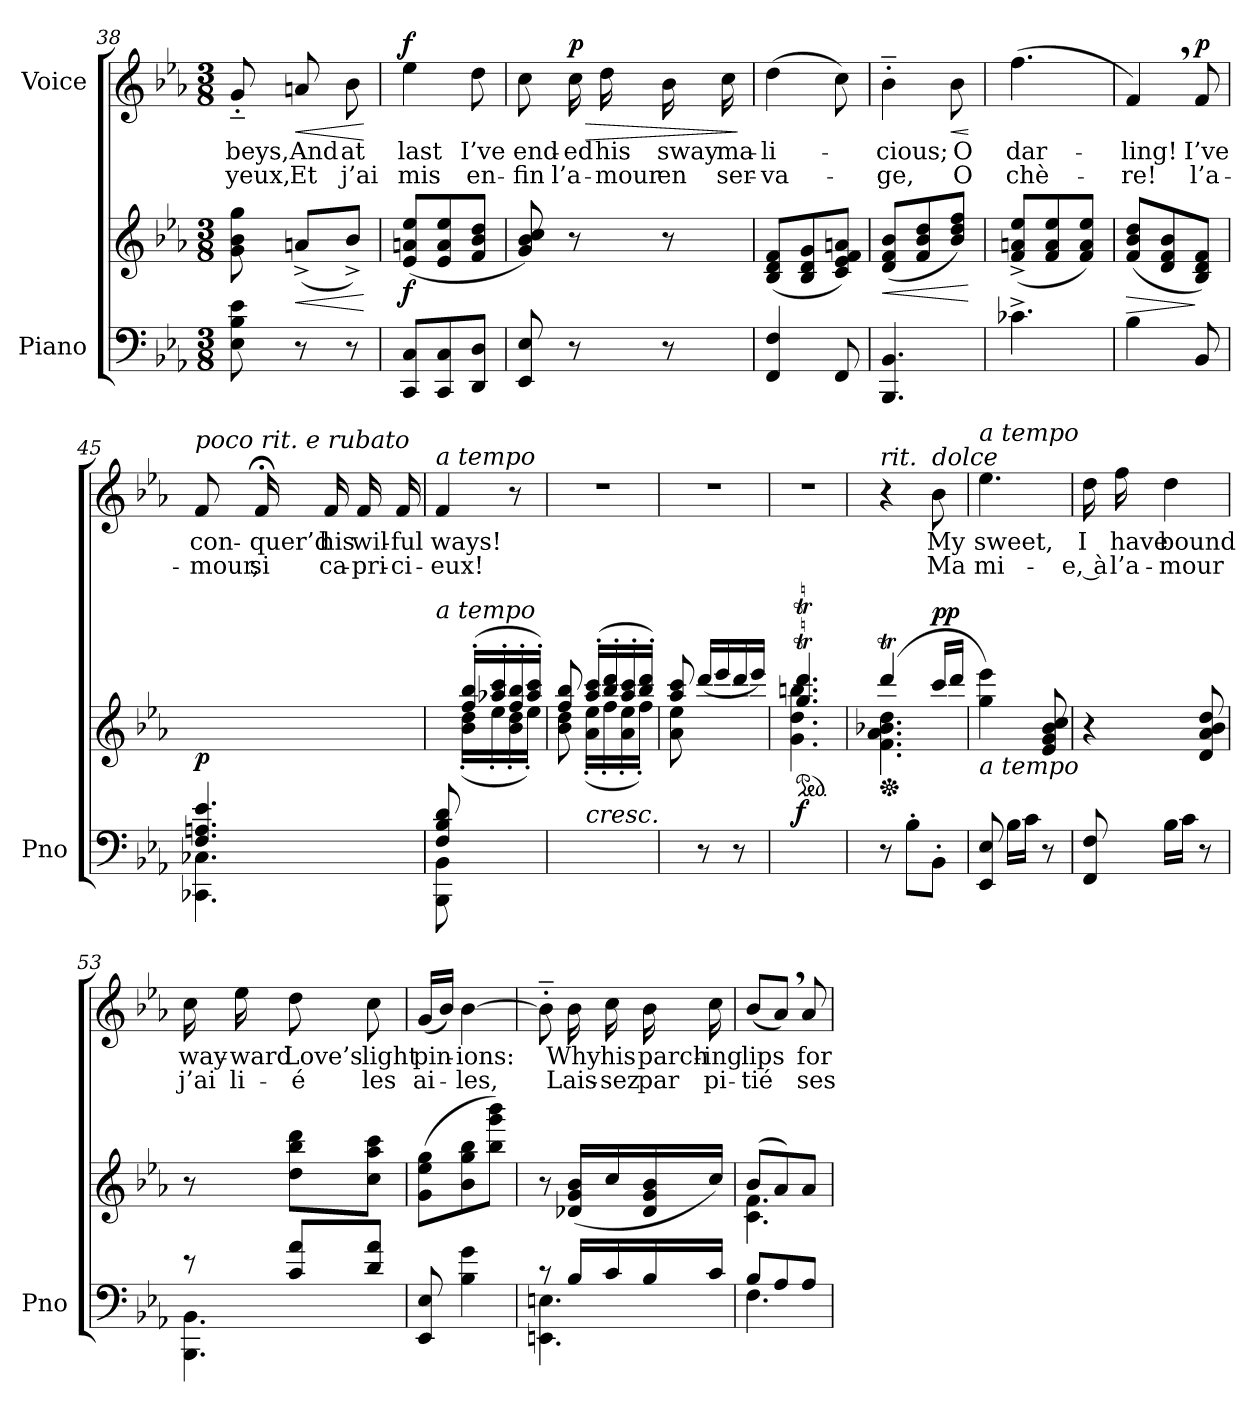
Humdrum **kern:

**kern	**kern	**dynam	**kern	**text	**text	**dynam
*part2	*part2	*part2	*part1	*part1	*part1	*part1
*staff3	*staff2	*staff2/3	*staff1	*staff1	*staff1	*staff1
*I"Piano	*	*	*I"Voice	*	*	*
*I'Pno	*	*	*	*	*	*
*clefF4	*clefG2	*	*clefG2	*	*	*
*k[b-e-a-]	*k[b-e-a-]	*	*k[b-e-a-]	*	*	*
*M3/8	*M3/8	*	*M3/8	*	*	*
=38	=38	=38	=38	=38	=38	=38
!	!	!	!	!LO:LY:b	!LO:LY:b	!
8E-\ 8B-\ 8e-\	8g\ 8b-\ 8gg\	.	8g'~/	-beys,	yeux,	.
!	!	!LO:HP:b	!	!LO:LY:b	!LO:LY:b	!LO:HP:b
8r	(8an^/L	<	8an/	And	Et	<
!	!	!	!	!LO:LY:b	!LO:LY:b	!
8r	8b-^/J)	.	8b-\	at	j’ai	.
.	.	[	.	.	.	[
!!LO:PB:g=z
=39	=39	=39	=39	=39	=39	=39
!	!	!LO:DY:b	!	!LO:LY:b	!LO:LY:b	!LO:DY:a
8CC/ 8C/L	(8e-/ 8an/ 8ee-/L	f	4ee-\	last	mis	f
8CC/ 8C/	8e-/ 8a/ 8ee-/	.	.	.	.	.
!	!	!	!	!LO:LY:b	!LO:LY:b	!
8DD/ 8D/J	8f/ 8b-/ 8dd/J	.	8dd\	I’ve	en-	.
=40	=40	=40	=40	=40	=40	=40
!	!	!	!	!LO:LY:b	!LO:LY:b	!
8EE-/ 8E-/	8g/ 8b-/ 8cc/)	.	8cc\	end-	-fin	.
!	!	!	!	!LO:LY:b	!LO:LY:b	!LO:HP:b
!	!	!	!	!	!	!LO:DY:n=1:a
8r	8r	.	16cc\	-ed	l’a-	> p
!	!	!	!	!LO:LY:b	!LO:LY:b	!
.	.	.	16dd\	his	-mour	.
!	!	!	!	!LO:LY:b	!LO:LY:b	!
8r	8r	.	16b-\	sway	en	.
!	!	!	!	!LO:LY:b	!LO:LY:b	!
.	.	.	16cc\	ma-	ser-	.
.	.	.	.	.	.	]
=41	=41	=41	=41	=41	=41	=41
!	!	!LO:DY:b	!	!LO:LY:b	!LO:LY:b	!
!	!	!LO:DY:n=1:b	!	!	!	!
4FF/ 4F/	(8B-/ 8d/ 8f/L	p other-dynamics	(4dd\	-li-	-va-	.
.	8B-/ 8d/ 8g/	.	.	.	.	.
8FF/	8c/ 8e-/ 8f/ 8an/J)	.	8cc\)	.	.	.
=42	=42	=42	=42	=42	=42	=42
!	!	!LO:HP:b	!	!LO:LY:b	!LO:LY:b	!
4.BBB-/ 4.BB-/	(8d/ 8f/ 8b-/L	<	4b-'~\	-cious;	-ge,	.
.	8f/ 8b-/ 8dd/	.	.	.	.	.
!	!	!	!	!LO:LY:b	!LO:LY:b	!LO:HP:b
.	8b-/ 8dd/ 8ff/J)	.	8b-\	O	O	<
.	.	[	.	.	.	[
=43	=43	=43	=43	=43	=43	=43
!	!	!	!	!LO:LY:b	!LO:LY:b	!
4.c-X^\	(8f/^ 8an/^ 8ee-/^L	.	(4.ff\	dar-	chè-	.
.	8f/ 8a/ 8ee-/	.	.	.	.	.
.	8f/ 8a/ 8ee-/J)	.	.	.	.	.
!!LO:LB:g=z
=44	=44	=44	=44	=44	=44	=44
!	!	!LO:HP:b	!	!LO:LY:b	!LO:LY:b	!
4B-\	(8f/ 8b-/ 8dd/L	>	4f,/)	-ling!	-re!	.
.	8d/ 8f/ 8b-/	.	.	.	.	.
!	!	!	!	!LO:LY:b	!LO:LY:b	!LO:DY:a
8BB-/	8B-/ 8d/ 8f/J)	]	8f/	I’ve	l’a-	p
=45	=45	=45	=45	=45	=45	=45
*^	*	*	*	*	*	*
!	!	!	!	!LO:TX:a:i:t=poco rit. e rubato	!	!	!
!	!	!	!LO:DY:b	!	!LO:LY:b	!LO:LY:b	!
4.F/ 4.An/ 4.e-/	4.CC-X\ 4.C-X\	4.ryy	p	8f/	con-	-mour,	.
!	!	!	!	!	!LO:LY:b	!LO:LY:b	!
.	.	.	.	16f;</	-quer’d	si	.
!	!	!	!	!	!LO:LY:b	!LO:LY:b	!
.	.	.	.	16f/	his	ca-	.
!	!	!	!	!	!LO:LY:b	!LO:LY:b	!
.	.	.	.	16f/	wil-	-pri-	.
!	!	!	!	!	!LO:LY:b	!LO:LY:b	!
.	.	.	.	16f/	-ful	-ci-	.
=46	=46	=46	=46	=46	=46	=46	=46
*	*	*^	*	*	*	*	*
!	!	!	!	!	!LO:TX:a:i:t=a tempo	!	!	!
!	!	!LO:TX:a:i:t=a tempo	!	!	!	!	!	!
!	!	!	!	!	!	!LO:LY:b	!LO:LY:b	!
8F/ 8B-/ 8d/	8BBB-\ 8BB-\	8ryy	8ryy	.	4f/	ways!	-eux!	.
!	!	!	!	!LO:DY:a=2	!	!	!	!
!	!	!	!	!LO:DY:n=1:a=2	!	!	!	!
4ryy	4ryy	(>16ff/'> 16bb-/'>LL	(<16b-\'< 16dd\'<LL	p other-dynamics	.	.	.	.
.	.	16aa-X/'> 16ccc/'>	16ee-'<\	.	.	.	.	.
.	.	16ff/'> 16bb-/'>	16b-\'< 16dd\'<	.	8r	.	.	.
.	.	16aa-/'> 16ccc/'>JJ)	16ee-'<\JJ)	.	.	.	.	.
*v	*v	*	*	*	*	*	*	*
=47	=47	=47	=47	=47	=47	=47	=47
8ryy	8ff/ 8bb-/	8b-\ 8dd\	.	4.r	.	.	.
!LO:TX:a:i:t=cresc.	!	!	!	!	!	!	!
4ryy	(>16aa-/'> 16ccc/'>LL	(<16a-\'< 16ee-\'<LL	.	.	.	.	.
.	16bb-/'> 16ddd/'>	16ff'<\	.	.	.	.	.
.	16aa-/'> 16ccc/'>	16a-\'< 16ee-\'<	.	.	.	.	.
.	16bb-/'> 16ddd/'>JJ)	16ff'<\JJ)	.	.	.	.	.
!!LO:LB:g=z
=48	=48	=48	=48	=48	=48	=48	=48
8ryy	8aa-/ 8ccc/	8a-\ 8ee-\	.	4.r	.	.	.
8r	(>16ddd/LL	4ryy	.	.	.	.	.
.	16eee-/	.	.	.	.	.	.
8r	16ddd/	.	.	.	.	.	.
.	16eee-/JJ)	.	.	.	.	.	.
=49	=49	=49	=49	=49	=49	=49	=49
*	*ped	*	*	*	*	*	*
!	!	!	!LO:DY:a=2	!	!	!	!
4.ryy	4.gg/T 4.ddd/T	4.g\ 4.dd\ 4.bbn\	f	4.r	.	.	.
=50	=50	=50	=50	=50	=50	=50	=50
*	*Xped	*	*	*	*	*	*
!	!	!	!	!LO:TX:a:i:t=rit.	!	!	!
!	!	!	!LO:DY:b	!	!	!	!
!	!	!	!LO:DY:n=1:b	!	!	!	!
8r	(4dddt/	4.f\ 4.a-\ 4.b-X\ 4.dd\	p other-dynamics	4r	.	.	.
8B-'\L	.	.	.	.	.	.	.
!	!	!	!	!LO:TX:a:i:t=dolce	!	!	!
!	!	!	!LO:DY:n=2:a	!	!LO:LY:b	!LO:LY:b	!
8BB-'\J	16ccc/LL	.	pp	8b-\	My	Ma	.
.	16ddd/JJ	.	.	.	.	.	.
*	*v	*v	*	*	*	*	*
=51	=51	=51	=51	=51	=51	=51
!	!	!	!LO:TX:a:i:t=a tempo	!	!	!
!	!LO:TX:b:i:t=a tempo	!	!	!	!	!
!	!	!	!	!LO:LY:b	!LO:LY:b	!
8EE-/ 8E-/	4gg\ 4eee-\)	.	4.ee-\	sweet,	mi-	.
16B-\LL	.	.	.	.	.	.
16c\JJ	.	.	.	.	.	.
8r	8e-/ 8g/ 8b-/ 8cc/	.	.	.	.	.
=52	=52	=52	=52	=52	=52	=52
!	!	!	!	!LO:LY:b	!LO:LY:b	!
8FF/ 8F/	4r	.	16dd\	I	e, à	.
!	!	!	!	!LO:LY:b	!LO:LY:b	!
.	.	.	16ff\	have	l’a-	.
!	!	!	!	!LO:LY:b	!LO:LY:b	!
16B-\LL	.	.	4dd\	bound	-mour	.
16c\JJ	.	.	.	.	.	.
8r	8d/ 8a-/ 8b-/ 8dd/	.	.	.	.	.
!!LO:LB:g=z
=53	=53	=53	=53	=53	=53	=53
*^	*	*	*	*	*	*
!	!	!	!	!	!LO:LY:b	!LO:LY:b	!
8r	4.BBB-\ 4.BB-\	8r	.	16cc\	way-	j’ai	.
!	!	!	!	!	!LO:LY:b	!LO:LY:b	!
.	.	.	.	16ee-\	-ward	li-	.
!	!	!	!	!	!LO:LY:b	!LO:LY:b	!
8c/ 8a-/L	.	8dd\ 8bb-\ 8ddd\L	.	8dd\	Love’s	-é	.
!	!	!	!	!	!LO:LY:b	!LO:LY:b	!
8d/ 8a-/J	.	8cc\ 8aa-\ 8ccc\J	.	8cc\	light	les	.
*v	*v	*	*	*	*	*	*
=54	=54	=54	=54	=54	=54	=54
!	!	!	!	!LO:LY:b	!LO:LY:b	!
8EE-/ 8E-/	(8g\ 8ee-\ 8gg\L	.	(16g/LL	pin-	ai-	.
.	.	.	16b-/JJ)	.	.	.
!	!	!	!	!LO:LY:b	!LO:LY:b	!
4B-\ 4g\	8b-\ 8gg\ 8bb-\	.	[4b-\	-ions:	-les,	.
.	8bb-\ 8ggg\ 8bbb-\J)	.	.	.	.	.
=55	=55	=55	=55	=55	=55	=55
*^	*	*	*	*	*	*
8r	4.EEn\ 4.En\	8r	.	8b-'~\]	.	.	.
!	!	!	!	!	!LO:LY:b	!LO:LY:b	!
16B-/LL	.	(16d-X/ 16g/ 16b-/LL	.	16b-\	Why	Lais-	.
!	!	!	!	!	!LO:LY:b	!LO:LY:b	!
16c/	.	16cc/	.	16cc\	his	-sez	.
!	!	!	!	!	!LO:LY:b	!LO:LY:b	!
16B-/	.	16d-/ 16g/ 16b-/	.	16b-\	parch-	par	.
!	!	!	!	!	!LO:LY:b	!LO:LY:b	!
16c/JJ	.	16cc/JJ)	.	16cc\	-ing	pi-	.
=56	=56	=56	=56	=56	=56	=56	=56
*	*	*^	*	*	*	*	*
!	!	!	!	!	!	!LO:LY:b	!LO:LY:b	!
8B-/L	4.F\	(8b-/L	4.c\ 4.f\	.	(8b-/L	lips	-tié	.
8A-/	.	8a-/)	.	.	8a-,/J)	.	.	.
!	!	!	!	!	!	!LO:LY:b	!LO:LY:b	!
8A-/J	.	8a-/J	.	.	8a-/	for-	ses	.
*v	*v	*	*	*	*	*	*	*
*	*v	*v	*	*	*	*	*
=	=	=	=	=	=	=
*-	*-	*-	*-	*-	*-	*-
